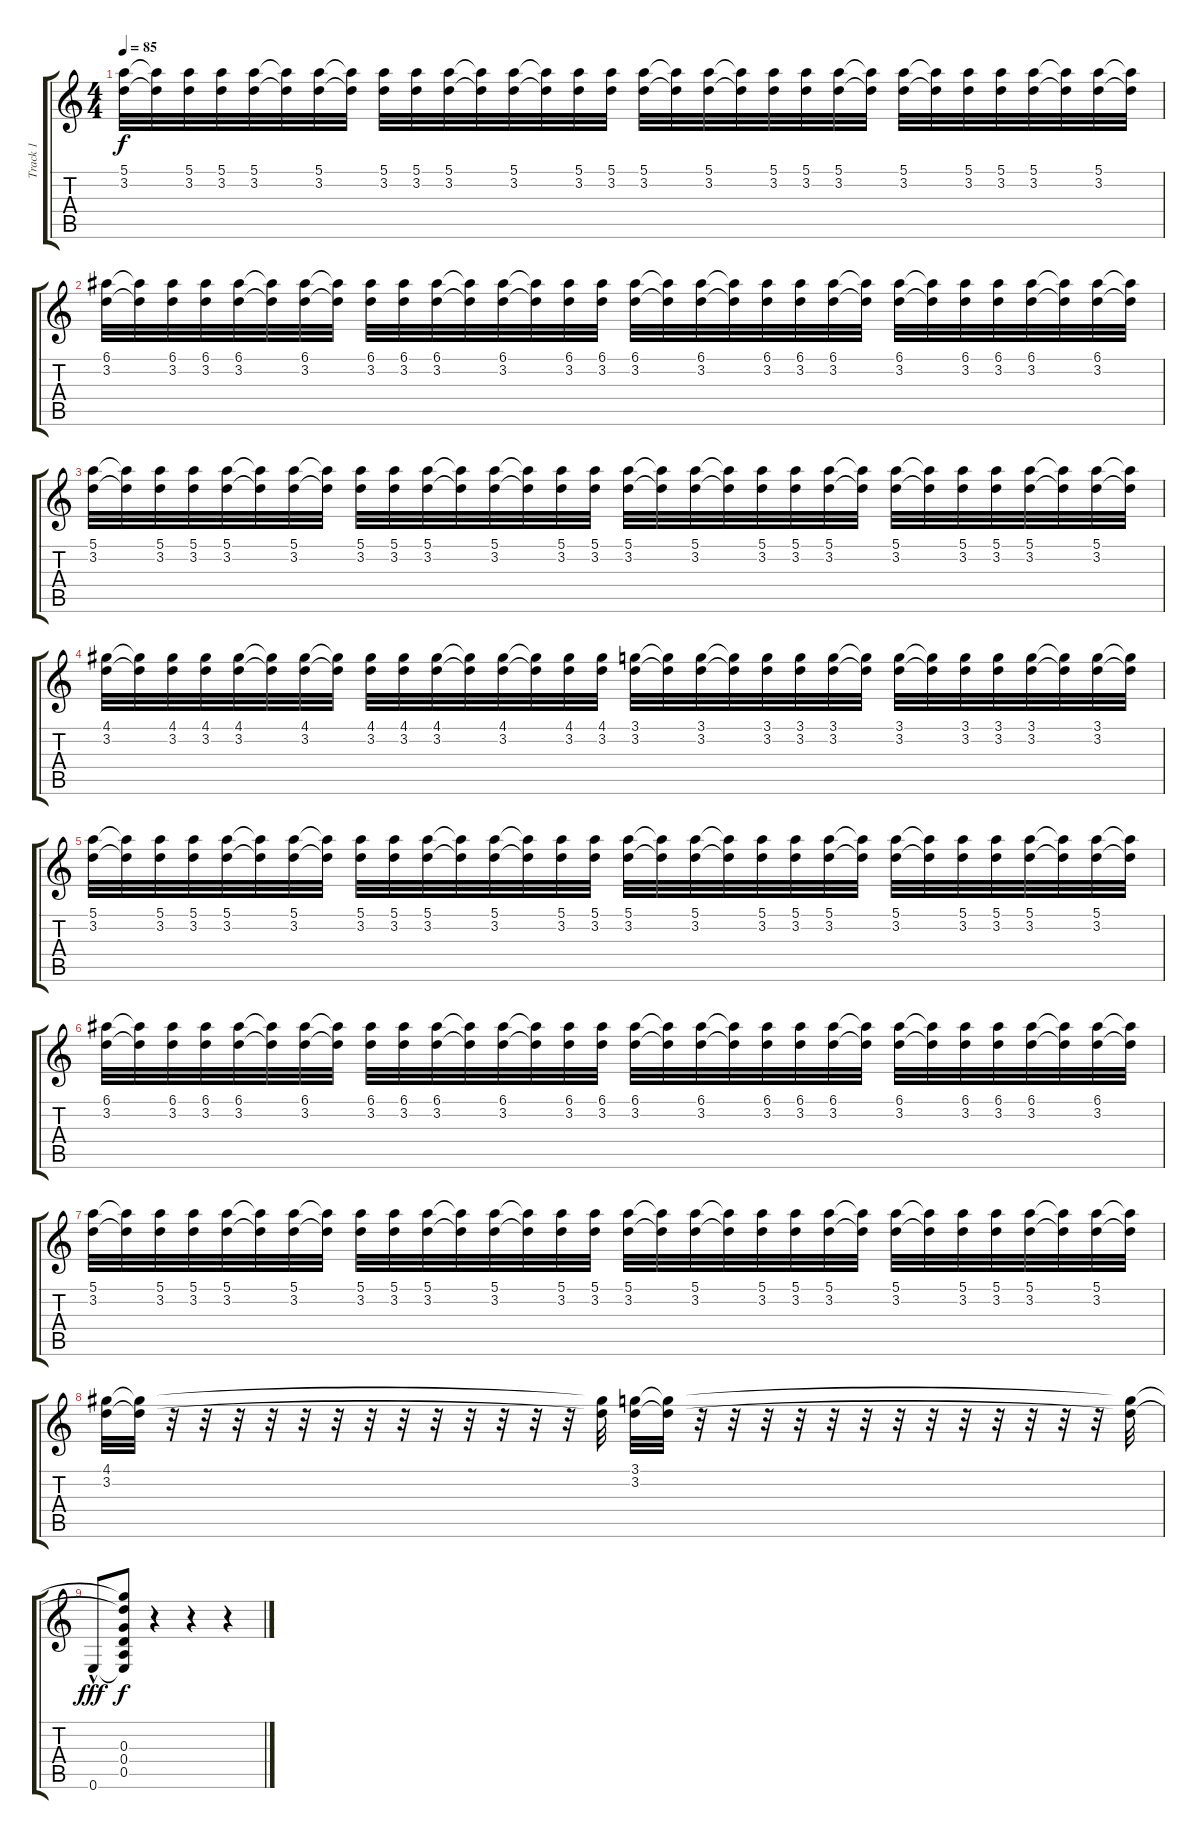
\track ("Track 1" "Track 1") {instrument acousticguitarsteel}
\staff {score tabs}
\tuning (E4 B3 G3 D3 A2 E2) {hide}
\ts (4 4)
\tempo 85
\clef g2
\ks c
(5.1 3.2).32{dy f} (5.1{t} 3.2{t}).32 (5.1 3.2).32 (5.1 3.2).32 (5.1 3.2).32 (5.1{t} 3.2{t}).32 (5.1 3.2).32 (5.1{t} 3.2{t}).32 (5.1 3.2).32 (5.1 3.2).32 (5.1 3.2).32 (5.1{t} 3.2{t}).32 (5.1 3.2).32 (5.1{t} 3.2{t}).32 (5.1 3.2).32 (5.1 3.2).32 (5.1 3.2).32 (5.1{t} 3.2{t}).32 (5.1 3.2).32 (5.1{t} 3.2{t}).32 (5.1 3.2).32 (5.1 3.2).32 (5.1 3.2).32 (5.1{t} 3.2{t}).32 (5.1 3.2).32 (5.1{t} 3.2{t}).32 (5.1 3.2).32 (5.1 3.2).32 (5.1 3.2).32 (5.1{t} 3.2{t}).32 (5.1 3.2).32 (5.1{t} 3.2{t}).32 |
(6.1 3.2).32 (6.1{t} 3.2{t}).32 (6.1 3.2).32 (6.1 3.2).32 (6.1 3.2).32 (6.1{t} 3.2{t}).32 (6.1 3.2).32 (6.1{t} 3.2{t}).32 (6.1 3.2).32 (6.1 3.2).32 (6.1 3.2).32 (6.1{t} 3.2{t}).32 (6.1 3.2).32 (6.1{t} 3.2{t}).32 (6.1 3.2).32 (6.1 3.2).32 (6.1 3.2).32 (6.1{t} 3.2{t}).32 (6.1 3.2).32 (6.1{t} 3.2{t}).32 (6.1 3.2).32 (6.1 3.2).32 (6.1 3.2).32 (6.1{t} 3.2{t}).32 (6.1 3.2).32 (6.1{t} 3.2{t}).32 (6.1 3.2).32 (6.1 3.2).32 (6.1 3.2).32 (6.1{t} 3.2{t}).32 (6.1 3.2).32 (6.1{t} 3.2{t}).32 |
(5.1 3.2).32 (5.1{t} 3.2{t}).32 (5.1 3.2).32 (5.1 3.2).32 (5.1 3.2).32 (5.1{t} 3.2{t}).32 (5.1 3.2).32 (5.1{t} 3.2{t}).32 (5.1 3.2).32 (5.1 3.2).32 (5.1 3.2).32 (5.1{t} 3.2{t}).32 (5.1 3.2).32 (5.1{t} 3.2{t}).32 (5.1 3.2).32 (5.1 3.2).32 (5.1 3.2).32 (5.1{t} 3.2{t}).32 (5.1 3.2).32 (5.1{t} 3.2{t}).32 (5.1 3.2).32 (5.1 3.2).32 (5.1 3.2).32 (5.1{t} 3.2{t}).32 (5.1 3.2).32 (5.1{t} 3.2{t}).32 (5.1 3.2).32 (5.1 3.2).32 (5.1 3.2).32 (5.1{t} 3.2{t}).32 (5.1 3.2).32 (5.1{t} 3.2{t}).32 |
(4.1 3.2).32 (4.1{t} 3.2{t}).32 (4.1 3.2).32 (4.1 3.2).32 (4.1 3.2).32 (4.1{t} 3.2{t}).32 (4.1 3.2).32 (4.1{t} 3.2{t}).32 (4.1 3.2).32 (4.1 3.2).32 (4.1 3.2).32 (4.1{t} 3.2{t}).32 (4.1 3.2).32 (4.1{t} 3.2{t}).32 (4.1 3.2).32 (4.1 3.2).32 (3.1 3.2).32 (3.1{t} 3.2{t}).32 (3.1 3.2).32 (3.1{t} 3.2{t}).32 (3.1 3.2).32 (3.1 3.2).32 (3.1 3.2).32 (3.1{t} 3.2{t}).32 (3.1 3.2).32 (3.1{t} 3.2{t}).32 (3.1 3.2).32 (3.1 3.2).32 (3.1 3.2).32 (3.1{t} 3.2{t}).32 (3.1 3.2).32 (3.1{t} 3.2{t}).32 |
(5.1 3.2).32 (5.1{t} 3.2{t}).32 (5.1 3.2).32 (5.1 3.2).32 (5.1 3.2).32 (5.1{t} 3.2{t}).32 (5.1 3.2).32 (5.1{t} 3.2{t}).32 (5.1 3.2).32 (5.1 3.2).32 (5.1 3.2).32 (5.1{t} 3.2{t}).32 (5.1 3.2).32 (5.1{t} 3.2{t}).32 (5.1 3.2).32 (5.1 3.2).32 (5.1 3.2).32 (5.1{t} 3.2{t}).32 (5.1 3.2).32 (5.1{t} 3.2{t}).32 (5.1 3.2).32 (5.1 3.2).32 (5.1 3.2).32 (5.1{t} 3.2{t}).32 (5.1 3.2).32 (5.1{t} 3.2{t}).32 (5.1 3.2).32 (5.1 3.2).32 (5.1 3.2).32 (5.1{t} 3.2{t}).32 (5.1 3.2).32 (5.1{t} 3.2{t}).32 |
(6.1 3.2).32 (6.1{t} 3.2{t}).32 (6.1 3.2).32 (6.1 3.2).32 (6.1 3.2).32 (6.1{t} 3.2{t}).32 (6.1 3.2).32 (6.1{t} 3.2{t}).32 (6.1 3.2).32 (6.1 3.2).32 (6.1 3.2).32 (6.1{t} 3.2{t}).32 (6.1 3.2).32 (6.1{t} 3.2{t}).32 (6.1 3.2).32 (6.1 3.2).32 (6.1 3.2).32 (6.1{t} 3.2{t}).32 (6.1 3.2).32 (6.1{t} 3.2{t}).32 (6.1 3.2).32 (6.1 3.2).32 (6.1 3.2).32 (6.1{t} 3.2{t}).32 (6.1 3.2).32 (6.1{t} 3.2{t}).32 (6.1 3.2).32 (6.1 3.2).32 (6.1 3.2).32 (6.1{t} 3.2{t}).32 (6.1 3.2).32 (6.1{t} 3.2{t}).32 |
(5.1 3.2).32 (5.1{t} 3.2{t}).32 (5.1 3.2).32 (5.1 3.2).32 (5.1 3.2).32 (5.1{t} 3.2{t}).32 (5.1 3.2).32 (5.1{t} 3.2{t}).32 (5.1 3.2).32 (5.1 3.2).32 (5.1 3.2).32 (5.1{t} 3.2{t}).32 (5.1 3.2).32 (5.1{t} 3.2{t}).32 (5.1 3.2).32 (5.1 3.2).32 (5.1 3.2).32 (5.1{t} 3.2{t}).32 (5.1 3.2).32 (5.1{t} 3.2{t}).32 (5.1 3.2).32 (5.1 3.2).32 (5.1 3.2).32 (5.1{t} 3.2{t}).32 (5.1 3.2).32 (5.1{t} 3.2{t}).32 (5.1 3.2).32 (5.1 3.2).32 (5.1 3.2).32 (5.1{t} 3.2{t}).32 (5.1 3.2).32 (5.1{t} 3.2{t}).32 |
(4.1 3.2).32 (4.1{t} 3.2{t}).32 r.32 r.32 r.32 r.32 r.32 r.32 r.32 r.32 r.32 r.32 r.32 r.32 r.32 (4.1{t} 3.2{t}).32 (3.1 3.2).32 (3.1{t} 3.2{t}).32 r.32 r.32 r.32 r.32 r.32 r.32 r.32 r.32 r.32 r.32 r.32 r.32 r.32 (3.1{t} 3.2{t}).32 |
0.6{hac}.8{dy fff volume 16} (3.1{t} 3.2{t} 0.3 0.4 0.5 0.6{t}).8{dy f} r.4 r.4 r.4
